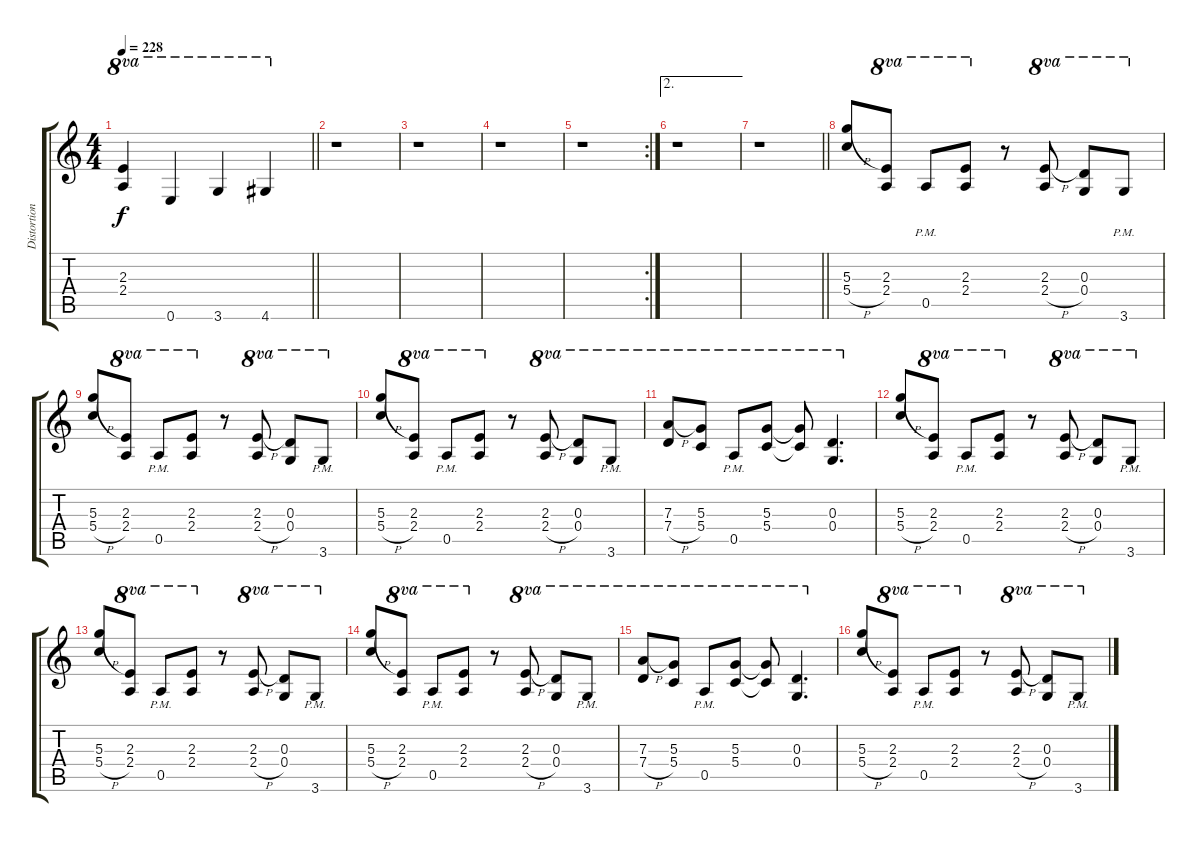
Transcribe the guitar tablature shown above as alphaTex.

\track ("Distortion Gtr" "Distortion") {instrument distortionguitar}
\staff {score tabs}
\tuning (E4 B3 G3 D4 A3 E3) {hide}
\ts (4 4)
\tempo 228
\clef g2
\barLineRight lightlight
\ks c
(2.3{t} 2.4{t}).4{ot 8va dy f} 0.6.4{ot 8va} 3.6.4{ot 8va} 4.6.4{ot 8va} |
r.1 |
r.1 |
r.1 |
\rc 2
r.1 |
\ae 2
r.1 |
\barLineRight lightlight
r.1 |
(5.3{h} 5.4{h}).8 (2.3 2.4).8{ot 8va} 0.5{pm}.8{ot 8va} (2.3 2.4).8{ot 8va} r.8 (2.3{h} 2.4{h}).8{ot 8va} (0.3 0.4).8{ot 8va} 3.6{pm}.8{ot 8va} |
(5.3{h} 5.4{h}).8 (2.3 2.4).8{ot 8va} 0.5{pm}.8{ot 8va} (2.3 2.4).8{ot 8va} r.8 (2.3{h} 2.4{h}).8{ot 8va} (0.3 0.4).8{ot 8va} 3.6{pm}.8{ot 8va} |
(5.3{h} 5.4{h}).8 (2.3 2.4).8{ot 8va} 0.5{pm}.8{ot 8va} (2.3 2.4).8{ot 8va} r.8 (2.3{h} 2.4{h}).8{ot 8va} (0.3 0.4).8{ot 8va} 3.6{pm}.8{ot 8va} |
(7.3{h} 7.4{h}).8{ot 8va} (5.3 5.4).8{ot 8va} 0.5{pm}.8{ot 8va} (5.3 5.4).8{ot 8va} (5.3{t} 5.4{t}).8{ot 8va} (0.3 0.4).4{d ot 8va} |
(5.3{h} 5.4{h}).8 (2.3 2.4).8{ot 8va} 0.5{pm}.8{ot 8va} (2.3 2.4).8{ot 8va} r.8 (2.3{h} 2.4{h}).8{ot 8va} (0.3 0.4).8{ot 8va} 3.6{pm}.8{ot 8va} |
(5.3{h} 5.4{h}).8 (2.3 2.4).8{ot 8va} 0.5{pm}.8{ot 8va} (2.3 2.4).8{ot 8va} r.8 (2.3{h} 2.4{h}).8{ot 8va} (0.3 0.4).8{ot 8va} 3.6{pm}.8{ot 8va} |
(5.3{h} 5.4{h}).8 (2.3 2.4).8{ot 8va} 0.5{pm}.8{ot 8va} (2.3 2.4).8{ot 8va} r.8 (2.3{h} 2.4{h}).8{ot 8va} (0.3 0.4).8{ot 8va} 3.6{pm}.8{ot 8va} |
(7.3{h} 7.4{h}).8{ot 8va} (5.3 5.4).8{ot 8va} 0.5{pm}.8{ot 8va} (5.3 5.4).8{ot 8va} (5.3{t} 5.4{t}).8{ot 8va} (0.3 0.4).4{d ot 8va} |
(5.3{h} 5.4{h}).8 (2.3 2.4).8{ot 8va} 0.5{pm}.8{ot 8va} (2.3 2.4).8{ot 8va} r.8 (2.3{h} 2.4{h}).8{ot 8va} (0.3 0.4).8{ot 8va} 3.6{pm}.8{ot 8va}
